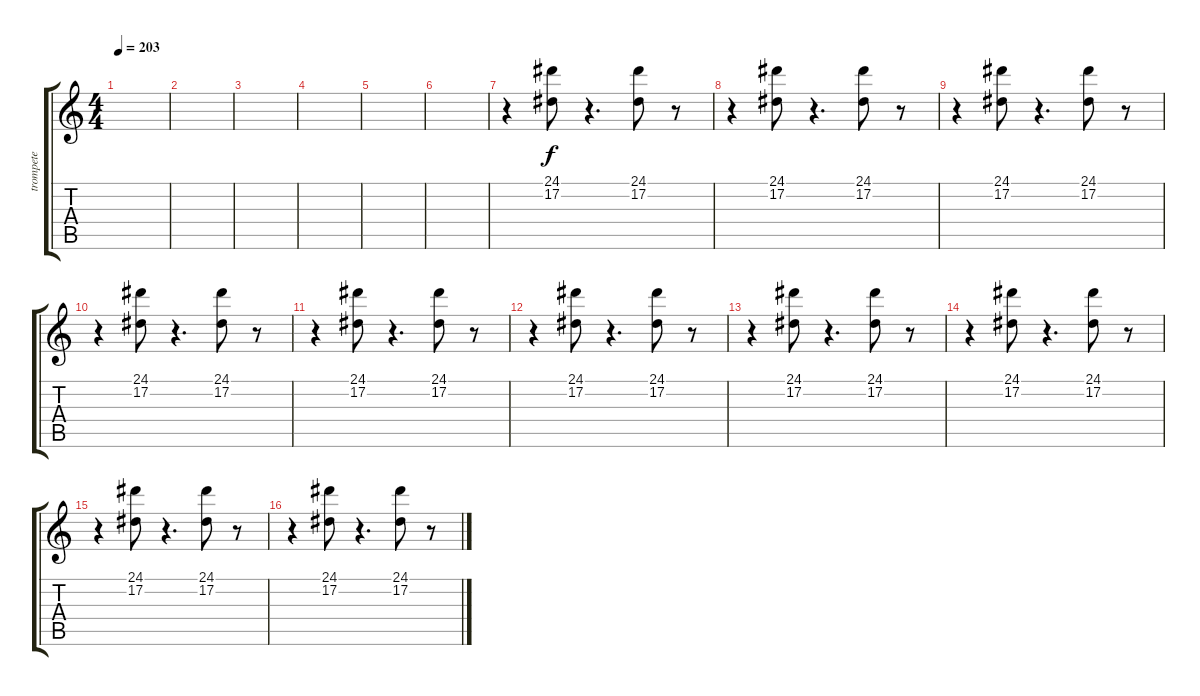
\track ("trompete" "trompete") {instrument trumpet}
\staff {score tabs}
\tuning (Eb4 Bb3 Gb3 Db3 Ab2 Eb2) {hide}
\ts (4 4)
\tempo 203
\clef g2
\ks c
|
|
|
|
|
|
r.4{instrument brasssection} (24.1 17.2).8{dy f} r.4{d} (24.1 17.2).8 r.8 |
r.4 (24.1 17.2).8 r.4{d} (24.1 17.2).8 r.8 |
r.4 (24.1 17.2).8 r.4{d} (24.1 17.2).8 r.8 |
r.4 (24.1 17.2).8 r.4{d} (24.1 17.2).8 r.8 |
r.4 (24.1 17.2).8 r.4{d} (24.1 17.2).8 r.8 |
r.4 (24.1 17.2).8 r.4{d} (24.1 17.2).8 r.8 |
r.4 (24.1 17.2).8 r.4{d} (24.1 17.2).8 r.8 |
r.4 (24.1 17.2).8 r.4{d} (24.1 17.2).8 r.8 |
r.4 (24.1 17.2).8 r.4{d} (24.1 17.2).8 r.8 |
r.4 (24.1 17.2).8 r.4{d} (24.1 17.2).8 r.8
